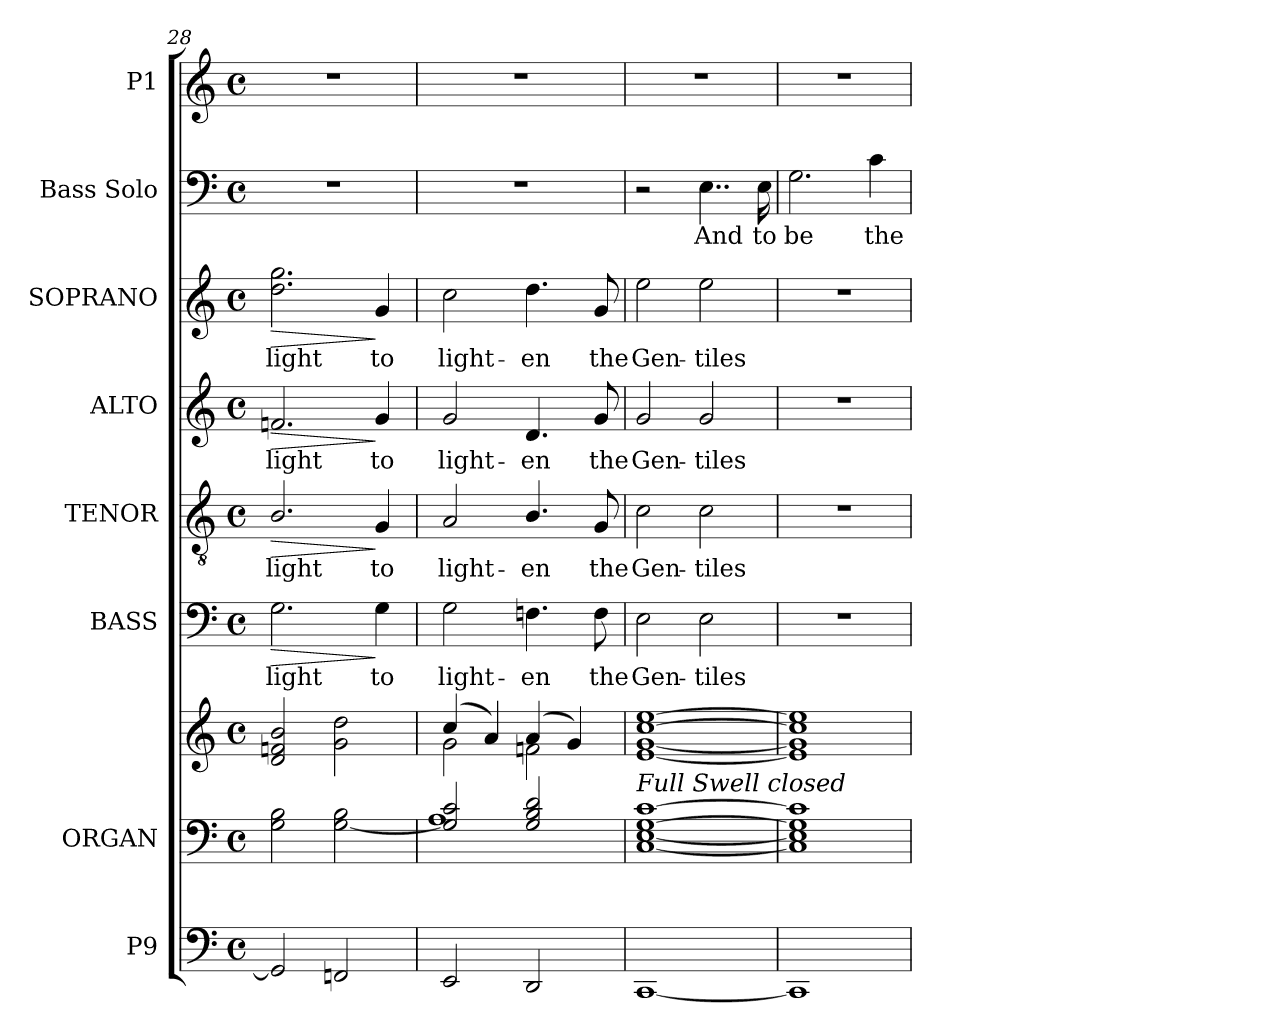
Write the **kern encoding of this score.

**kern	**kern	**kern	**kern	**text	**dynam	**kern	**text	**dynam	**kern	**text	**dynam	**kern	**text	**dynam	**kern	**text	**kern
*part8	*part7	*part7	*part6	*part6	*part6	*part5	*part5	*part5	*part4	*part4	*part4	*part3	*part3	*part3	*part2	*part2	*part1
*staff9	*staff8	*staff7	*staff6	*staff6	*staff6	*staff5	*staff5	*staff5	*staff4	*staff4	*staff4	*staff3	*staff3	*staff3	*staff2	*staff2	*staff1
*I"P9	*I"ORGAN	*	*I"BASS	*	*	*I"TENOR	*	*	*I"ALTO	*	*	*I"SOPRANO	*	*	*I"Bass Solo	*	*I"P1
*clefF4	*clefF4	*clefG2	*clefF4	*	*	*clefGv2	*	*	*clefG2	*	*	*clefG2	*	*	*clefF4	*	*clefG2
*	*	*	*	*	*	*ITrd7c12	*	*	*	*	*	*	*	*	*	*	*
*k[]	*k[]	*k[]	*k[]	*	*	*k[]	*	*	*k[]	*	*	*k[]	*	*	*k[]	*	*k[]
*C:	*C:	*C:	*C:	*	*	*C:	*	*	*C:	*	*	*C:	*	*	*C:	*	*C:
*M4/4	*M4/4	*M4/4	*M4/4	*	*	*M4/4	*	*	*M4/4	*	*	*M4/4	*	*	*M4/4	*	*M4/4
*met(c)	*met(c)	*met(c)	*met(c)	*	*	*met(c)	*	*	*met(c)	*	*	*met(c)	*	*	*met(c)	*	*met(c)
=28	=28	=28	=28	=28	=28	=28	=28	=28	=28	=28	=28	=28	=28	=28	=28	=28	=28
!	!	!	!	!LO:LY:b:color=#000000	!LO:HP:b	!	!	!	!	!	!	!	!	!	!	!	!
!	!	!	!	!	!	!	!LO:LY:b:color=#000000	!LO:HP:b	!	!	!	!	!	!	!	!	!
!	!	!	!	!	!	!	!	!	!	!LO:LY:b:color=#000000	!LO:HP:b	!	!	!	!	!	!
!	!	!	!	!	!	!	!	!	!	!	!	!	!LO:LY:b:color=#000000	!LO:HP:b	!	!	!
2GGi/]	2Gi\ 2Bi	2di/ 2fni 2bi	2.Gi\	light	>	2.BBi/	light	>	2.fni/	light	>	2.ddi\ 2.ggi	light	>	1r	.	1r
2FFni/	[2Gi\ 2Bi	2gi\ 2ddi	.	.	.	.	.	.	.	.	.	.	.	.	.	.	.
!	!	!	!	!LO:LY:b:color=#000000	!	!	!	!	!	!	!	!	!	!	!	!	!
!	!	!	!	!	!	!	!LO:LY:b:color=#000000	!	!	!	!	!	!	!	!	!	!
!	!	!	!	!	!	!	!	!	!	!LO:LY:b:color=#000000	!	!	!	!	!	!	!
!	!	!	!	!	!	!	!	!	!	!	!	!	!LO:LY:b:color=#000000	!	!	!	!
.	.	.	4Gi\	to	]	4GGi/	to	]	4gi/	to	]	4gi/	to	]	.	.	.
=29	=29	=29	=29	=29	=29	=29	=29	=29	=29	=29	=29	=29	=29	=29	=29	=29	=29
*	*^	*^	*	*	*	*	*	*	*	*	*	*	*	*	*	*	*
!	!	!	!	!	!	!LO:LY:b:color=#000000	!	!	!	!	!	!	!	!	!	!	!	!	!
!	!	!	!	!	!	!	!	!	!LO:LY:b:color=#000000	!	!	!	!	!	!	!	!	!	!
!	!	!	!	!	!	!	!	!	!	!	!	!LO:LY:b:color=#000000	!	!	!	!	!	!	!
!	!	!	!	!	!	!	!	!	!	!	!	!	!	!	!LO:LY:b:color=#000000	!	!	!	!
2EEi/	2Gi/] 2ci	1Ai	(4cci/	2gi\	2Gi\	light-	.	2AAi/	light-	.	2gi/	light-	.	2cci\	light-	.	1r	.	1r
.	.	.	4ai/)	.	.	.	.	.	.	.	.	.	.	.	.	.	.	.	.
!	!	!	!	!	!	!LO:LY:b:color=#000000	!	!	!	!	!	!	!	!	!	!	!	!	!
!	!	!	!	!	!	!	!	!	!LO:LY:b:color=#000000	!	!	!	!	!	!	!	!	!	!
!	!	!	!	!	!	!	!	!	!	!	!	!LO:LY:b:color=#000000	!	!	!	!	!	!	!
!	!	!	!	!	!	!	!	!	!	!	!	!	!	!	!LO:LY:b:color=#000000	!	!	!	!
2DDi/	2Gi/ 2Bi 2di	.	(4ai/	2fni\	4.Fni\	-en	.	4.BBi/	-en	.	4.di/	-en	.	4.ddi\	-en	.	.	.	.
.	.	.	4gi/)	.	.	.	.	.	.	.	.	.	.	.	.	.	.	.	.
!	!	!	!	!	!	!LO:LY:b:color=#000000	!	!	!	!	!	!	!	!	!	!	!	!	!
!	!	!	!	!	!	!	!	!	!LO:LY:b:color=#000000	!	!	!	!	!	!	!	!	!	!
!	!	!	!	!	!	!	!	!	!	!	!	!LO:LY:b:color=#000000	!	!	!	!	!	!	!
!	!	!	!	!	!	!	!	!	!	!	!	!	!	!	!LO:LY:b:color=#000000	!	!	!	!
.	.	.	.	.	8Fi\	the	.	8GGi/	the	.	8gi/	the	.	8gi/	the	.	.	.	.
*	*v	*v	*	*	*	*	*	*	*	*	*	*	*	*	*	*	*	*	*
*	*	*v	*v	*	*	*	*	*	*	*	*	*	*	*	*	*	*	*
=30	=30	=30	=30	=30	=30	=30	=30	=30	=30	=30	=30	=30	=30	=30	=30	=30	=30
!	!	!	!	!LO:LY:b:color=#000000	!	!	!	!	!	!	!	!	!	!	!	!	!
!	!	!	!	!	!	!	!LO:LY:b:color=#000000	!	!	!	!	!	!	!	!	!	!
!	!	!	!	!	!	!	!	!	!	!LO:LY:b:color=#000000	!	!	!	!	!	!	!
!	!LO:TX:a:i:t=Full Swell closed	!	!	!	!	!	!	!	!	!	!	!	!	!	!	!	!
!	!	!	!	!	!	!	!	!	!	!	!	!	!LO:LY:b:color=#000000	!	!	!	!
[1CCi	[1Ci [1Ei [1Gi [1ci	[1ei [1gi [1cci [1eei	2Ei\	Gen-	.	2Ci\	Gen-	.	2gi/	Gen-	.	2eei\	Gen-	.	2r	.	1r
!	!	!	!	!LO:LY:b:color=#000000	!	!	!	!	!	!	!	!	!	!	!	!	!
!	!	!	!	!	!	!	!LO:LY:b:color=#000000	!	!	!	!	!	!	!	!	!	!
!	!	!	!	!	!	!	!	!	!	!LO:LY:b:color=#000000	!	!	!	!	!	!	!
!	!	!	!	!	!	!	!	!	!	!	!	!	!LO:LY:b:color=#000000	!	!	!	!
!	!	!	!	!	!	!	!	!	!	!	!	!	!	!	!	!LO:LY:b:color=#000000	!
.	.	.	2Ei\	-tiles	.	2Ci\	-tiles	.	2gi/	-tiles	.	2eei\	-tiles	.	4..Ei\	And	.
!	!	!	!	!	!	!	!	!	!	!	!	!	!	!	!	!LO:LY:b:color=#000000	!
.	.	.	.	.	.	.	.	.	.	.	.	.	.	.	16Ei\	to	.
=31	=31	=31	=31	=31	=31	=31	=31	=31	=31	=31	=31	=31	=31	=31	=31	=31	=31
!	!	!	!	!	!	!	!	!	!	!	!	!	!	!	!	!LO:LY:b:color=#000000	!
1CCi]	1Ci] 1Ei] 1Gi] 1ci]	1ei] 1gi] 1cci] 1eei]	1r	.	.	1r	.	.	1r	.	.	1r	.	.	2.Gi\	be	1r
!	!	!	!	!	!	!	!	!	!	!	!	!	!	!	!	!LO:LY:b:color=#000000	!
.	.	.	.	.	.	.	.	.	.	.	.	.	.	.	4ci\	the	.
=	=	=	=	=	=	=	=	=	=	=	=	=	=	=	=	=	=
*-	*-	*-	*-	*-	*-	*-	*-	*-	*-	*-	*-	*-	*-	*-	*-	*-	*-
